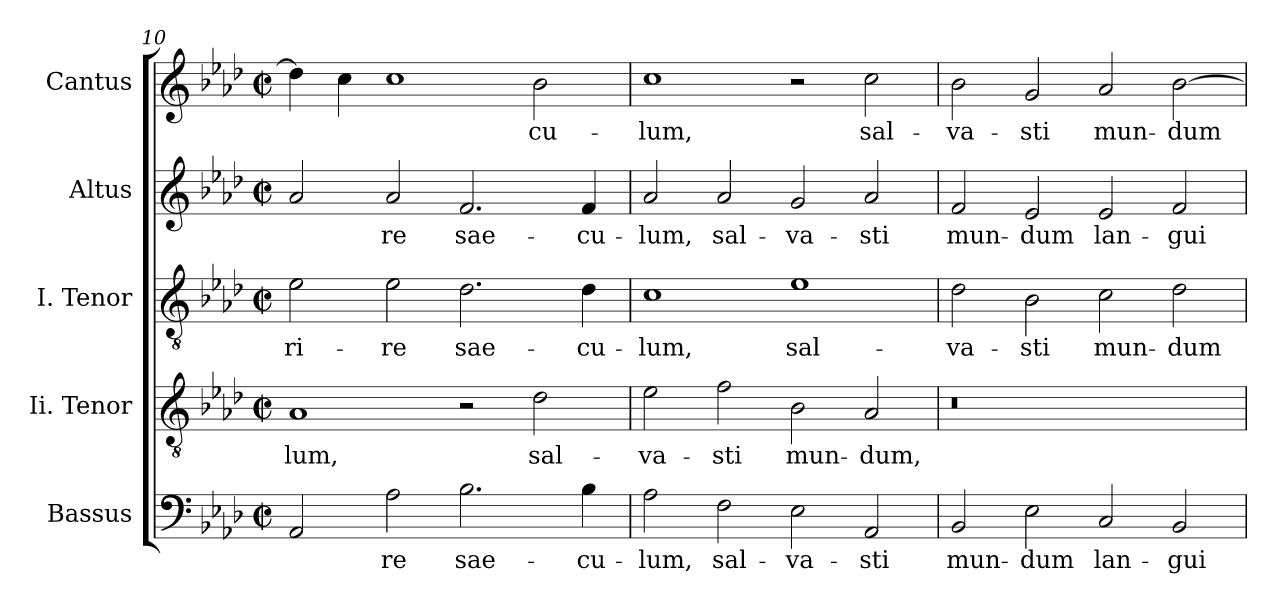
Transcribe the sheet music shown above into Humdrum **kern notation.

**kern	**text	**kern	**text	**kern	**text	**kern	**text	**kern	**text
*part5	*part5	*part4	*part4	*part3	*part3	*part2	*part2	*part1	*part1
*staff5	*staff5	*staff4	*staff4	*staff3	*staff3	*staff2	*staff2	*staff1	*staff1
*I"Bassus	*	*I"Ii. Tenor	*	*I"I. Tenor	*	*I"Altus	*	*I"Cantus	*
!!LO:PB:g=z
*clefF4	*	*clefGv2	*	*clefGv2	*	*clefG2	*	*clefG2	*
*k[b-e-a-d-]	*	*k[b-e-a-d-]	*	*k[b-e-a-d-]	*	*k[b-e-a-d-]	*	*k[b-e-a-d-]	*
*A-:	*	*A-:	*	*A-:	*	*A-:	*	*A-:	*
*M2/2	*	*M2/2	*	*M2/2	*	*M2/2	*	*M2/2	*
*met(c|)	*	*met(c|)	*	*met(c|)	*	*met(c|)	*	*met(c|)	*
=10	=10	=10	=10	=10	=10	=10	=10	=10	=10
!	!	!	!LO:LY:b:cj	!	!LO:LY:b:cj	!	!	!	!
2AA-/	.	1A-	-lum,	2e-\	-ri-	2a-/	.	4dd-\]	.
.	.	.	.	.	.	.	.	4cc\	.
!	!LO:LY:b:cj	!	!	!	!LO:LY:b:cj	!	!LO:LY:b:cj	!	!
2A-\	-re	.	.	2e-\	-re	2a-/	-re	1cc	.
!	!LO:LY:b:cj	!	!	!	!LO:LY:b:cj	!	!LO:LY:b:cj	!	!
2.B-\	sae-	2r	.	2.d-\	sae-	2.f/	sae-	.	.
!	!	!	!LO:LY:b:cj	!	!	!	!	!	!LO:LY:b:cj
.	.	2d-\	sal-	.	.	.	.	2b-\	-cu-
!	!LO:LY:b	!	!	!	!LO:LY:b	!	!LO:LY:b	!	!
4B-\	-cu-	.	.	4d-\	-cu-	4f/	-cu-	.	.
=11	=11	=11	=11	=11	=11	=11	=11	=11	=11
!	!LO:LY:b:cj	!	!LO:LY:b:cj	!	!LO:LY:b:cj	!	!LO:LY:b:cj	!	!LO:LY:b:cj
2A-\	-lum,	2e-\	-va-	1c	-lum,	2a-/	-lum,	1cc	-lum,
!	!LO:LY:b:cj	!	!LO:LY:b:cj	!	!	!	!LO:LY:b:cj	!	!
2F\	sal-	2f\	-sti	.	.	2a-/	sal-	.	.
!	!LO:LY:b:cj	!	!LO:LY:b	!	!LO:LY:b:cj	!	!LO:LY:b:cj	!	!
2E-\	-va-	2B-\	mun-	1e-	sal-	2g/	-va-	2r	.
!	!LO:LY:b:cj	!	!LO:LY:b:cj	!	!	!	!LO:LY:b:cj	!	!LO:LY:b:cj
2AA-/	-sti	2A-/	-dum,	.	.	2a-/	-sti	2cc\	sal-
=12	=12	=12	=12	=12	=12	=12	=12	=12	=12
!	!LO:LY:b	!	!	!	!LO:LY:b:cj	!	!LO:LY:b	!	!LO:LY:b:cj
2BB-/	mun-	0r	.	2d-\	-va-	2f/	mun-	2b-\	-va-
!	!LO:LY:b:rj	!	!	!	!LO:LY:b:cj	!	!LO:LY:b:rj	!	!LO:LY:b:cj
2E-\	-dum	.	.	2B-\	-sti	2e-/	-dum	2g/	-sti
!	!LO:LY:b:cj	!	!	!	!LO:LY:b	!	!LO:LY:b:cj	!	!LO:LY:b:cj
2C/	lan-	.	.	2c\	mun-	2e-/	lan-	2a-/	mun-
!	!LO:LY:b:cj	!	!	!	!LO:LY:b:rj	!	!LO:LY:b:cj	!	!LO:LY:b
2BB-/	-gui-	.	.	2d-\	-dum	2f/	-gui-	[>2b-\	-dum
=	=	=	=	=	=	=	=	=	=
*-	*-	*-	*-	*-	*-	*-	*-	*-	*-
